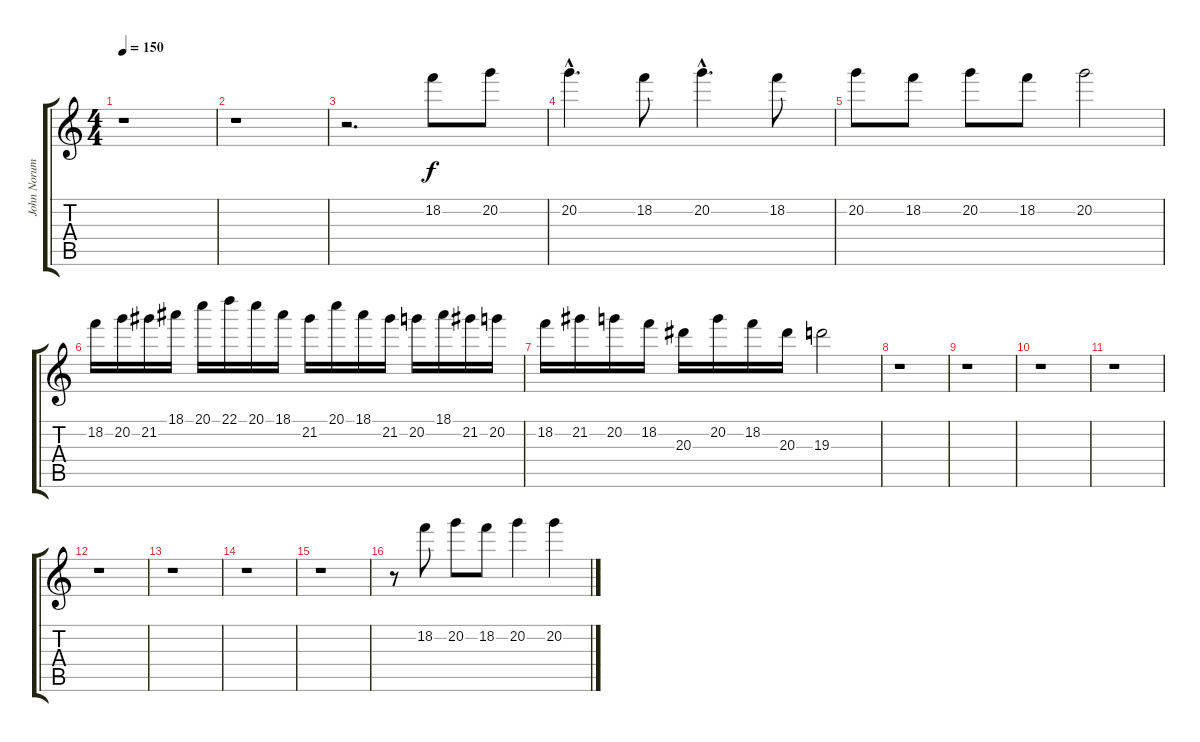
\track ("John Norum Lead I" "John Norum") {instrument overdrivenguitar}
\staff {score tabs}
\tuning (E4 B3 G3 D3 A2 E2) {hide}
\ts (4 4)
\tempo 150
\clef g2
\ks c
r.1{dy f} |
r.1 |
r.2{d} 18.2.8 20.2.8 |
20.2{hac}.4{d} 18.2.8 20.2{hac}.4{d} 18.2.8 |
20.2.8 18.2.8 20.2.8 18.2.8 20.2.2 |
18.2.16 20.2.16 21.2.16 18.1.16 20.1.16 22.1.16 20.1.16 18.1.16 21.2.16 20.1.16 18.1.16 21.2.16 20.2.16 18.1.16 21.2.16 20.2.16 |
18.2.16 21.2.16 20.2.16 18.2.16 20.3.16 20.2.16 18.2.16 20.3.16 19.3.2 |
r.1 |
r.1 |
r.1 |
r.1 |
r.1 |
r.1 |
r.1 |
r.1 |
r.8 18.2.8 20.2.8 18.2.8 20.2.4 20.2.4
